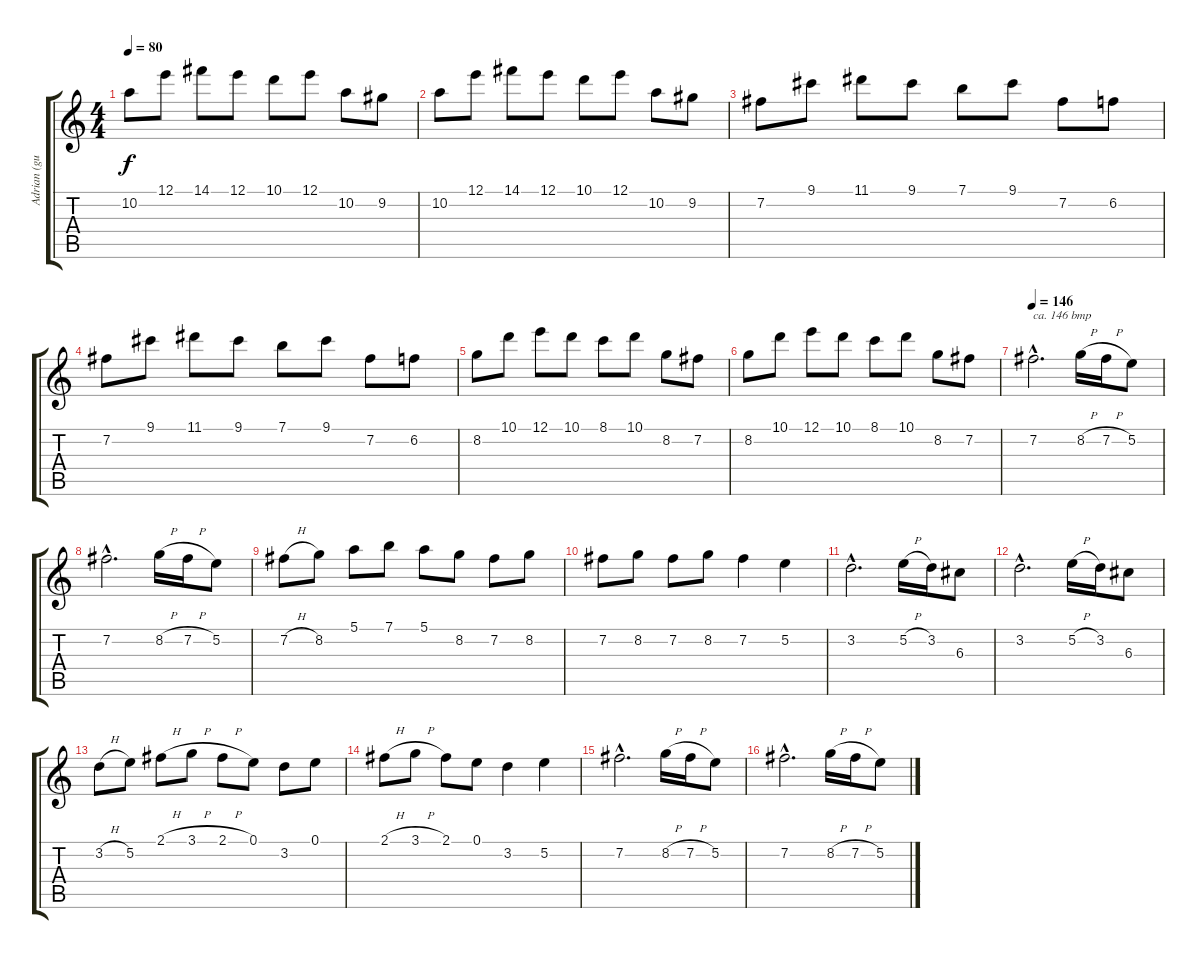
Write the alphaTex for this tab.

\track ("Adrian (guitar)" "Adrian (gu") {instrument distortionguitar}
\staff {score tabs}
\tuning (E4 B3 G3 D3 A2 E2) {hide}
\ts (4 4)
\tempo 80
\clef g2
\ks c
10.2.8{dy f} 12.1.8 14.1.8 12.1.8 10.1.8 12.1.8 10.2.8 9.2.8 |
10.2.8 12.1.8 14.1.8 12.1.8 10.1.8 12.1.8 10.2.8 9.2.8 |
7.2.8 9.1.8 11.1.8 9.1.8 7.1.8 9.1.8 7.2.8 6.2.8 |
7.2.8 9.1.8 11.1.8 9.1.8 7.1.8 9.1.8 7.2.8 6.2.8 |
8.2.8 10.1.8 12.1.8 10.1.8 8.1.8 10.1.8 8.2.8 7.2.8 |
8.2.8 10.1.8 12.1.8 10.1.8 8.1.8 10.1.8 8.2.8 7.2.8 |
\tempo 146
7.2{hac}.2{d txt "ca. 146 bmp"} 8.2{h}.16 7.2{h}.16 5.2.8 |
7.2{hac}.2{d} 8.2{h}.16 7.2{h}.16 5.2.8 |
7.2{h}.8 8.2.8 5.1.8 7.1.8 5.1.8 8.2.8 7.2.8 8.2.8 |
7.2.8 8.2.8 7.2.8 8.2.8 7.2.4 5.2.4 |
3.2{hac}.2{d} 5.2{h}.16 3.2.16 6.3.8 |
3.2{hac}.2{d} 5.2{h}.16 3.2.16 6.3.8 |
3.2{h}.8 5.2.8 2.1{h}.8 3.1{h}.8 2.1{h}.8 0.1.8 3.2.8 0.1.8 |
2.1{h}.8 3.1{h}.8 2.1.8 0.1.8 3.2.4 5.2.4 |
7.2{hac}.2{d} 8.2{h}.16 7.2{h}.16 5.2.8 |
7.2{hac}.2{d} 8.2{h}.16 7.2{h}.16 5.2.8
